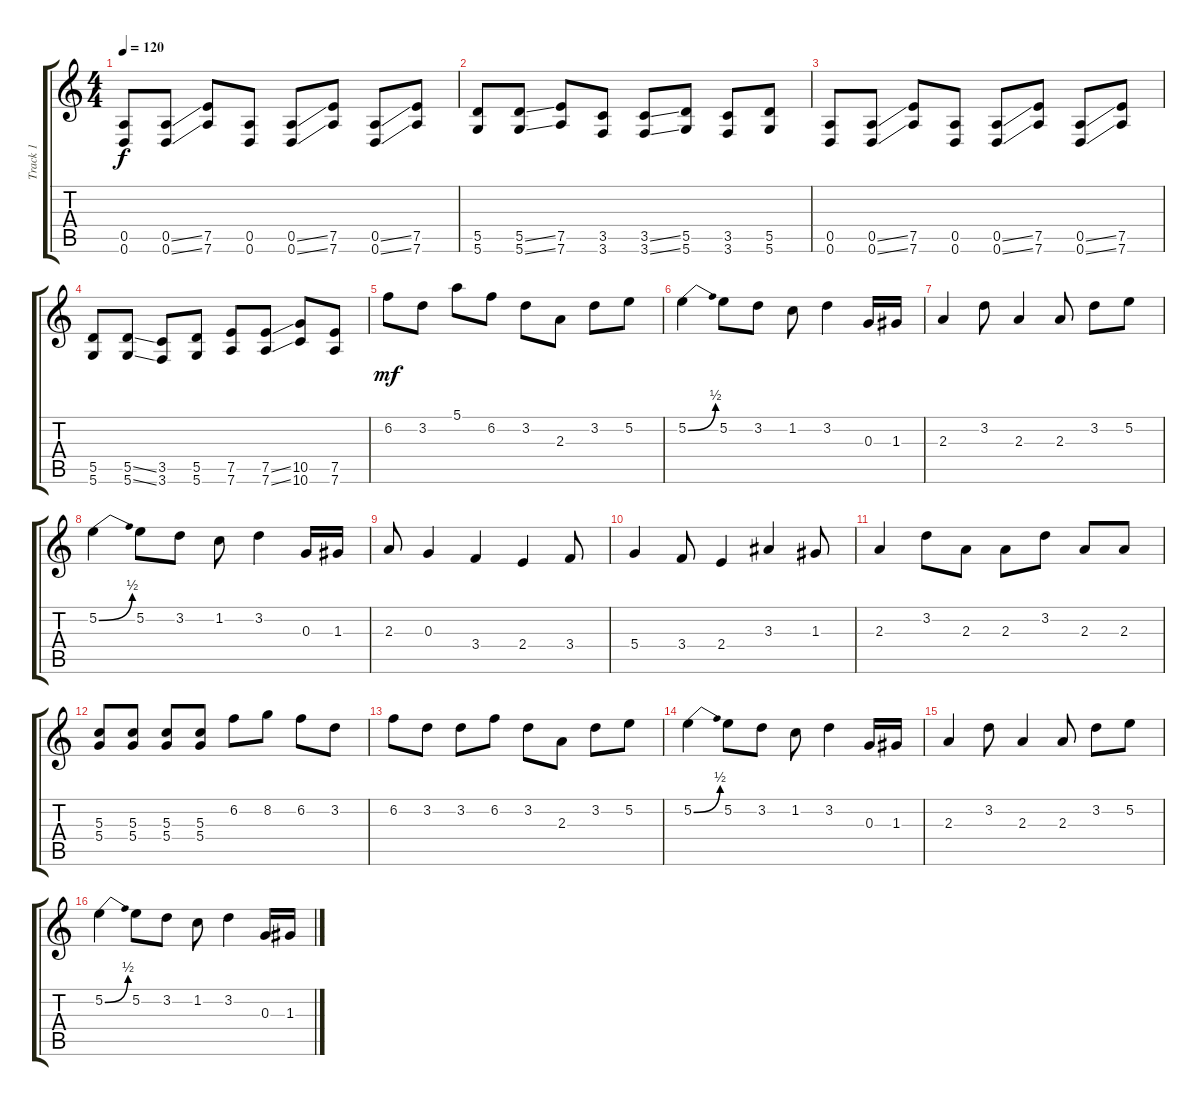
\track ("Track 1" "Track 1") {instrument distortionguitar}
\staff {score tabs}
\tuning (E4 B3 G3 D3 A2 D2) {hide}
\ts (4 4)
\tempo 120
\clef g2
\ks c
(0.5 0.6).8{dy f} (0.5{ss} 0.6{ss}).8 (7.5 7.6).8 (0.5 0.6).8 (0.5{ss} 0.6{ss}).8 (7.5 7.6).8 (0.5{ss} 0.6{ss}).8 (7.5 7.6).8 |
(5.5 5.6).8 (5.5{ss} 5.6{ss}).8 (7.5 7.6).8 (3.5 3.6).8 (3.5{ss} 3.6{ss}).8 (5.5 5.6).8 (3.5 3.6).8 (5.5 5.6).8 |
(0.5 0.6).8 (0.5{ss} 0.6{ss}).8 (7.5 7.6).8 (0.5 0.6).8 (0.5{ss} 0.6{ss}).8 (7.5 7.6).8 (0.5{ss} 0.6{ss}).8 (7.5 7.6).8 |
(5.5 5.6).8 (5.5{ss} 5.6{ss}).8 (3.5 3.6).8 (5.5 5.6).8 (7.5 7.6).8 (7.5{ss} 7.6{ss}).8 (10.5 10.6).8 (7.5 7.6).8 |
6.2.8{dy mf} 3.2.8 5.1.8 6.2.8 3.2.8 2.3.8 3.2.8 5.2.8 |
5.2{be (bend 0 0 60 2)}.4 5.2.8 3.2.8 1.2.8 3.2.4 0.3.16 1.3.16 |
2.3.4 3.2.8 2.3.4 2.3.8 3.2.8 5.2.8 |
5.2{be (bend 0 0 60 2)}.4 5.2.8 3.2.8 1.2.8 3.2.4 0.3.16 1.3.16 |
2.3.8 0.3.4 3.4.4 2.4.4 3.4.8 |
5.4.4 3.4.8 2.4.4 3.3.4 1.3.8 |
2.3.4 3.2.8 2.3.8 2.3.8 3.2.8 2.3.8 2.3.8 |
(5.3 5.4).8 (5.3 5.4).8 (5.3 5.4).8 (5.3 5.4).8 6.2.8 8.2.8 6.2.8 3.2.8 |
6.2.8 3.2.8 3.2.8 6.2.8 3.2.8 2.3.8 3.2.8 5.2.8 |
5.2{be (bend 0 0 60 2)}.4 5.2.8 3.2.8 1.2.8 3.2.4 0.3.16 1.3.16 |
2.3.4 3.2.8 2.3.4 2.3.8 3.2.8 5.2.8 |
5.2{be (bend 0 0 60 2)}.4 5.2.8 3.2.8 1.2.8 3.2.4 0.3.16 1.3.16
